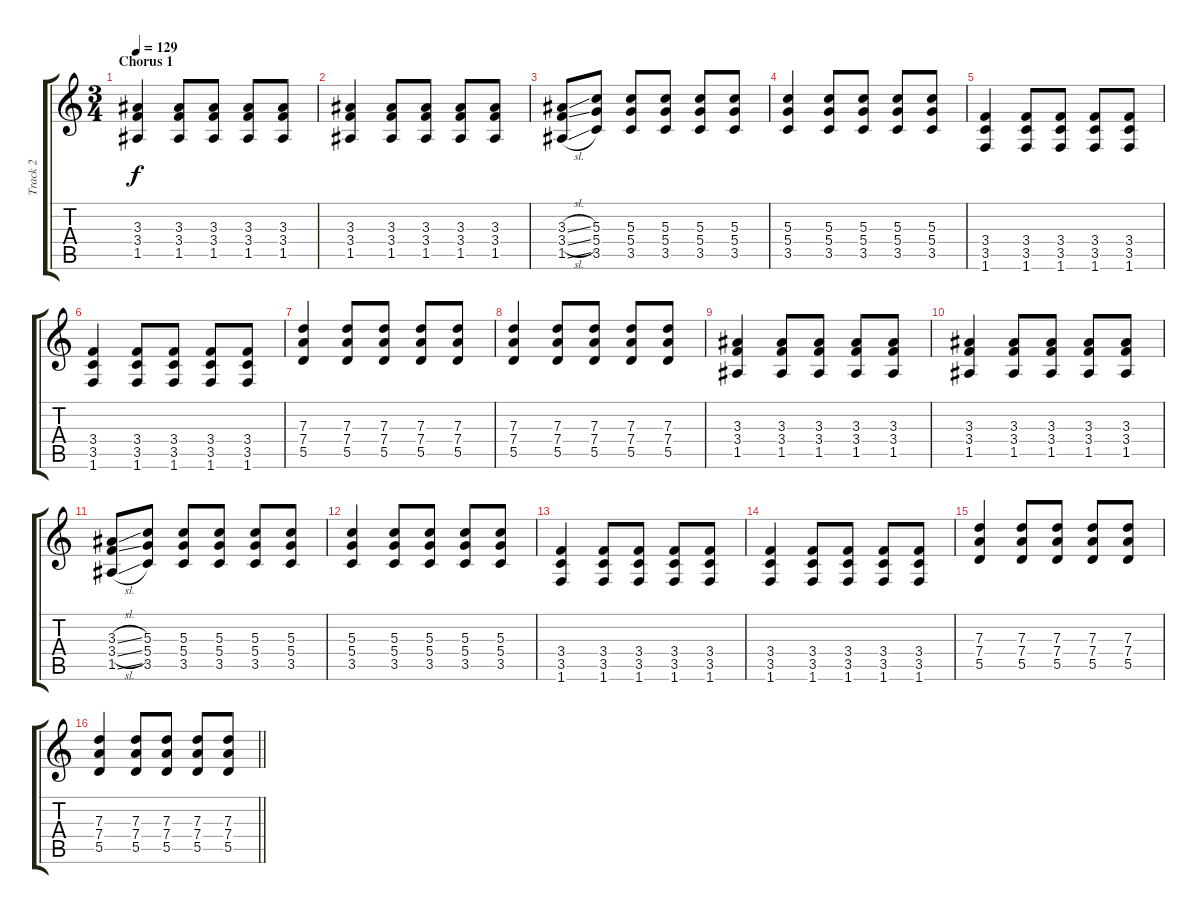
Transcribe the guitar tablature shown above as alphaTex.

\track ("Track 2" "Track 2") {instrument acousticguitarsteel}
\staff {score tabs}
\tuning (E4 B3 G3 D3 A2 E2) {hide}
\ts (3 4)
\section ("" "Chorus 1")
\tempo 129
\clef g2
\ks c
(3.3 3.4 1.5).4{dy f} (3.3 3.4 1.5).8 (3.3 3.4 1.5).8 (3.3 3.4 1.5).8 (3.3 3.4 1.5).8 |
(3.3 3.4 1.5).4 (3.3 3.4 1.5).8 (3.3 3.4 1.5).8 (3.3 3.4 1.5).8 (3.3 3.4 1.5).8 |
(3.3{sl} 3.4{sl} 1.5{sl}).8 (5.3 5.4 3.5).8 (5.3 5.4 3.5).8 (5.3 5.4 3.5).8 (5.3 5.4 3.5).8 (5.3 5.4 3.5).8 |
(5.3 5.4 3.5).4 (5.3 5.4 3.5).8 (5.3 5.4 3.5).8 (5.3 5.4 3.5).8 (5.3 5.4 3.5).8 |
(3.4 3.5 1.6).4 (3.4 3.5 1.6).8 (3.4 3.5 1.6).8 (3.4 3.5 1.6).8 (3.4 3.5 1.6).8 |
(3.4 3.5 1.6).4 (3.4 3.5 1.6).8 (3.4 3.5 1.6).8 (3.4 3.5 1.6).8 (3.4 3.5 1.6).8 |
(7.3 7.4 5.5).4 (7.3 7.4 5.5).8 (7.3 7.4 5.5).8 (7.3 7.4 5.5).8 (7.3 7.4 5.5).8 |
(7.3 7.4 5.5).4 (7.3 7.4 5.5).8 (7.3 7.4 5.5).8 (7.3 7.4 5.5).8 (7.3 7.4 5.5).8 |
(3.3 3.4 1.5).4 (3.3 3.4 1.5).8 (3.3 3.4 1.5).8 (3.3 3.4 1.5).8 (3.3 3.4 1.5).8 |
(3.3 3.4 1.5).4 (3.3 3.4 1.5).8 (3.3 3.4 1.5).8 (3.3 3.4 1.5).8 (3.3 3.4 1.5).8 |
(3.3{sl} 3.4{sl} 1.5{sl}).8 (5.3 5.4 3.5).8 (5.3 5.4 3.5).8 (5.3 5.4 3.5).8 (5.3 5.4 3.5).8 (5.3 5.4 3.5).8 |
(5.3 5.4 3.5).4 (5.3 5.4 3.5).8 (5.3 5.4 3.5).8 (5.3 5.4 3.5).8 (5.3 5.4 3.5).8 |
(3.4 3.5 1.6).4 (3.4 3.5 1.6).8 (3.4 3.5 1.6).8 (3.4 3.5 1.6).8 (3.4 3.5 1.6).8 |
(3.4 3.5 1.6).4 (3.4 3.5 1.6).8 (3.4 3.5 1.6).8 (3.4 3.5 1.6).8 (3.4 3.5 1.6).8 |
(7.3 7.4 5.5).4 (7.3 7.4 5.5).8 (7.3 7.4 5.5).8 (7.3 7.4 5.5).8 (7.3 7.4 5.5).8 |
\barLineRight lightlight
(7.3 7.4 5.5).4 (7.3 7.4 5.5).8 (7.3 7.4 5.5).8 (7.3 7.4 5.5).8 (7.3 7.4 5.5).8
